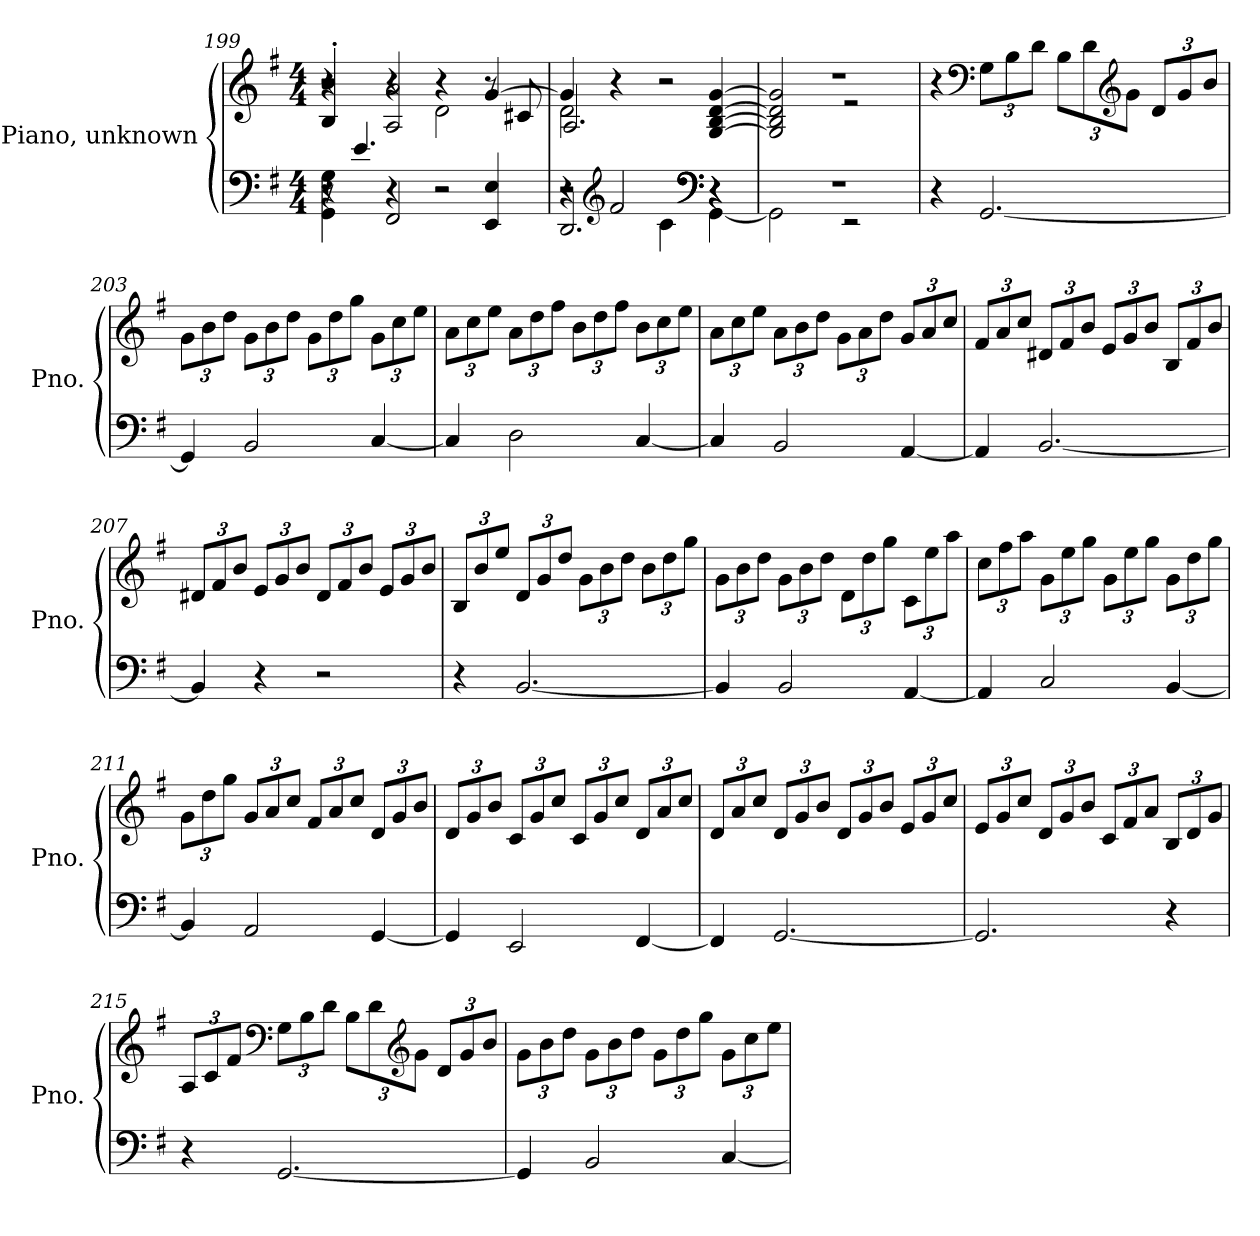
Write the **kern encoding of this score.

**kern	**kern
*part1	*part1
*staff2	*staff1
*I"Piano, unknown	*
*I'Pno.	*
*clefF4	*clefG2
*k[f#]	*k[f#]
*M4/4	*M4/4
=199	=199
*^	*^
*	*^	*	*^
8r	4GG\ 4G\	4r	4r	2r	4B/' 4b/'
4.e/	.	.	.	.	.
.	4r	2FF#/	2A/ 2a/	.	4r
2r	2r	.	.	2d\	4r
.	.	4EE/ 4E/	[4g/	.	8r
.	.	.	.	.	8c#X/
=200	=200	=200	=200	=200	=200
4r	2r	2.DD/	4g/]	2d\	2.A/
*clefG2	*	*	*	*	*
2f#/	.	.	4r	.	.
.	4c\	.	2r	2r	.
*clefF4	*	*	*	*	*
4r	[4GG\	4r	.	.	[4G/ [4B/ [4d/ [4g/
*	*v	*v	*	*	*
*	*	*	*v	*v
=201	=201	=201	=201
1r	2GG\]	1r	2G/] 2B/] 2d/] 2g/]
.	2r	.	2r
*v	*v	*	*
*	*v	*v
!!LO:LB:g=z
=202	=202
4r	4r
*	*clefF4
*	*Xbrackettup
[2.GG/	12G\L
.	12B\
.	12d\J
.	12B\L
.	12d\
*	*clefG2
.	12g\J
.	12d/L
.	12g/
.	12b/J
=203	=203
4GG/]	12g\L
.	12b\
.	12dd\J
2BB/	12g\L
.	12b\
.	12dd\J
.	12g\L
.	12dd\
.	12gg\J
[4C/	12g\L
.	12cc\
.	12ee\J
=204	=204
4C/]	12a\L
.	12cc\
.	12ee\J
2D\	12a\L
.	12dd\
.	12ff#\J
.	12b\L
.	12dd\
.	12ff#\J
[4C/	12b\L
.	12cc\
.	12ee\J
!!LO:LB:g=z
=205	=205
4C/]	12a\L
.	12cc\
.	12ee\J
2BB/	12a\L
.	12b\
.	12dd\J
.	12g\L
.	12a\
.	12dd\J
[4AA/	12g/L
.	12a/
.	12cc/J
=206	=206
4AA/]	12f#/L
.	12a/
.	12cc/J
[2.BB/	12d#X/L
.	12f#/
.	12b/J
.	12e/L
.	12g/
.	12b/J
.	12B/L
.	12f#/
.	12b/J
=207	=207
4BB/]	12d#X/L
.	12f#/
.	12b/J
4r	12e/L
.	12g/
.	12b/J
2r	12d#/L
.	12f#/
.	12b/J
.	12e/L
.	12g/
.	12b/J
!!LO:PB:g=z
=208	=208
4r	12B/L
.	12b/
.	12ee/J
[2.BB/	12d/L
.	12g/
.	12dd/J
.	12g\L
.	12b\
.	12dd\J
.	12b\L
.	12dd\
.	12gg\J
=209	=209
4BB/]	12g\L
.	12b\
.	12dd\J
2BB/	12g\L
.	12b\
.	12dd\J
.	12d\L
.	12dd\
.	12gg\J
[4AA/	12c\L
.	12ee\
.	12aa\J
=210	=210
4AA/]	12cc\L
.	12ff#\
.	12aa\J
2C/	12g\L
.	12ee\
.	12gg\J
.	12g\L
.	12ee\
.	12gg\J
[4BB/	12g\L
.	12dd\
.	12gg\J
!!LO:LB:g=z
=211	=211
4BB/]	12g\L
.	12dd\
.	12gg\J
2AA/	12g/L
.	12a/
.	12cc/J
.	12f#/L
.	12a/
.	12cc/J
[4GG/	12d/L
.	12g/
.	12b/J
=212	=212
4GG/]	12d/L
.	12g/
.	12b/J
2EE/	12c/L
.	12g/
.	12cc/J
.	12c/L
.	12g/
.	12cc/J
[4FF#/	12d/L
.	12a/
.	12cc/J
=213	=213
4FF#/]	12d/L
.	12a/
.	12cc/J
[2.GG/	12d/L
.	12g/
.	12b/J
.	12d/L
.	12g/
.	12b/J
.	12e/L
.	12g/
.	12cc/J
!!LO:LB:g=z
=214	=214
2.GG/]	12e/L
.	12g/
.	12cc/J
.	12d/L
.	12g/
.	12b/J
.	12c/L
.	12f#/
.	12a/J
4r	12B/L
.	12d/
.	12g/J
=215	=215
4r	12A/L
.	12c/
.	12f#/J
*	*clefF4
[2.GG/	12G\L
.	12B\
.	12d\J
.	12B\L
.	12d\
*	*clefG2
.	12g\J
.	12d/L
.	12g/
.	12b/J
=216	=216
4GG/]	12g\L
.	12b\
.	12dd\J
2BB/	12g\L
.	12b\
.	12dd\J
.	12g\L
.	12dd\
.	12gg\J
[4C/	12g\L
.	12cc\
.	12ee\J
=	=
*-	*-
